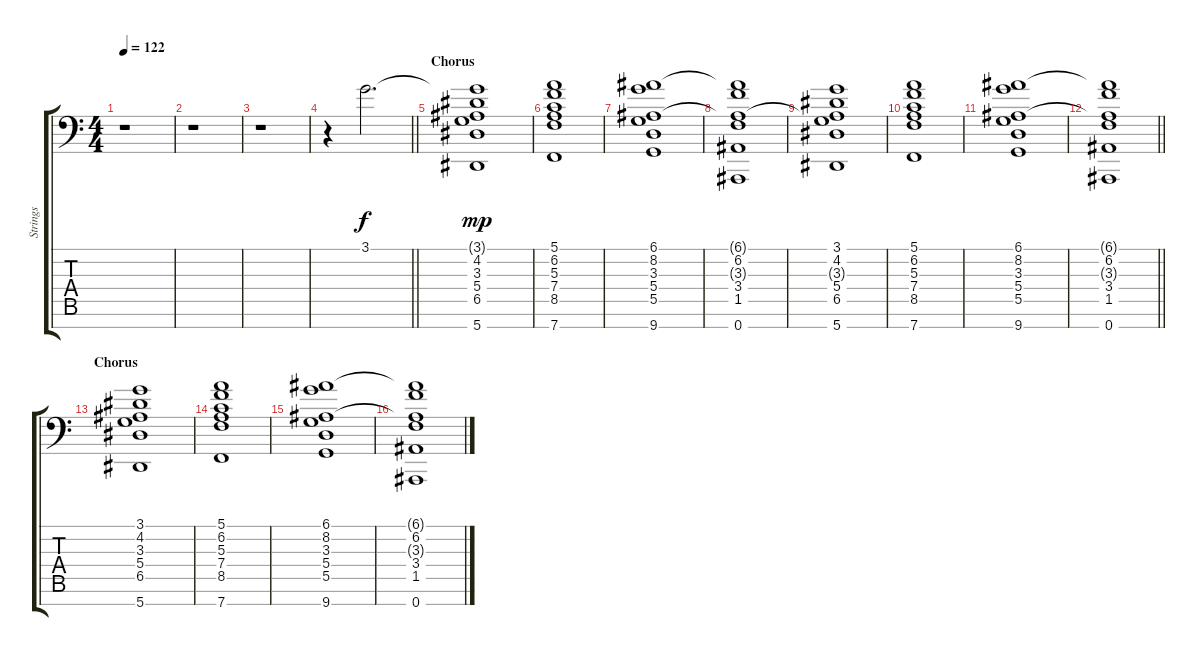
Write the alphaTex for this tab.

\track ("Strings" "Strings") {instrument stringensemble1}
\staff {score tabs}
\tuning (E4 B3 G3 D3 A2 E2 Bb1) {hide}
\ts (4 4)
\tempo 122
\clef f4
\ks c
r.1{dy mp} |
r.1 |
r.1 |
\barLineRight lightlight
r.4{volume 0} 3.1.2{d dy f volume 11} |
\section ("" "Chorus")
(3.1{t} 4.2 3.3 5.4 6.5 5.7).1{dy mp} |
(5.1 6.2 5.3 7.4 8.5 7.7).1 |
(6.1 8.2 3.3 5.4 5.5 9.7).1 |
(6.1{t} 6.2 3.3{t} 3.4 1.5 0.7).1 |
(3.1 4.2 3.3{t} 5.4 6.5 5.7).1 |
(5.1 6.2 5.3 7.4 8.5 7.7).1 |
(6.1 8.2 3.3 5.4 5.5 9.7).1 |
\barLineRight lightlight
(6.1{t} 6.2 3.3{t} 3.4 1.5 0.7).1 |
\section ("" "Chorus")
(3.1 4.2 3.3 5.4 6.5 5.7).1 |
(5.1 6.2 5.3 7.4 8.5 7.7).1 |
(6.1 8.2 3.3 5.4 5.5 9.7).1 |
(6.1{t} 6.2 3.3{t} 3.4 1.5 0.7).1
